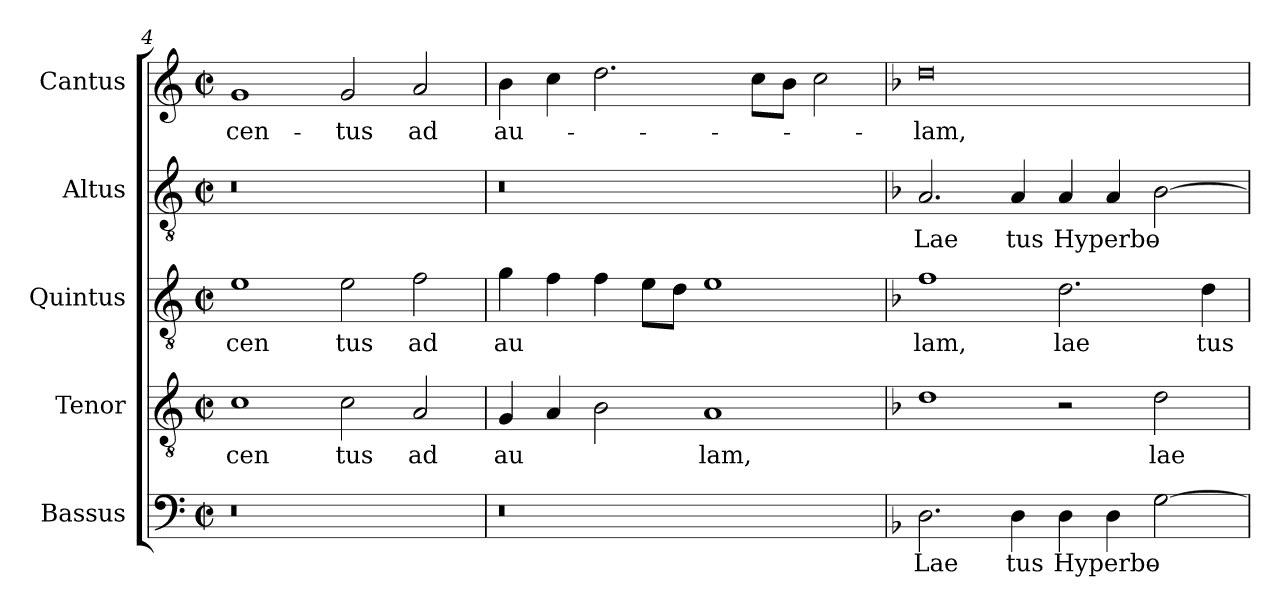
**kern	**text	**kern	**text	**kern	**text	**kern	**text	**kern	**text
*part5	*part5	*part4	*part4	*part3	*part3	*part2	*part2	*part1	*part1
*staff5	*staff5	*staff4	*staff4	*staff3	*staff3	*staff2	*staff2	*staff1	*staff1
*I"Bassus	*	*I"Tenor	*	*I"Quintus	*	*I"Altus	*	*I"Cantus	*
*clefF4	*	*clefGv2	*	*clefGv2	*	*clefGv2	*	*clefG2	*
*M2/2	*	*M2/2	*	*M2/2	*	*M2/2	*	*M2/2	*
*met(c|)	*	*met(c|)	*	*met(c|)	*	*met(c|)	*	*met(c|)	*
=4	=4	=4	=4	=4	=4	=4	=4	=4	=4
!	!	!	!LO:LY:b:cj	!	!LO:LY:b:cj	!	!	!	!LO:LY:b:cj
0r	.	1c	cen	1e	cen	0r	.	1g	-cen-
!	!	!	!LO:LY:b:cj	!	!LO:LY:b:cj	!	!	!	!LO:LY:b:cj
.	.	2c\	tus	2e\	tus	.	.	2g/	-tus
!	!	!	!LO:LY:b:cj	!	!LO:LY:b:cj	!	!	!	!LO:LY:b:cj
.	.	2A/	ad	2f\	ad	.	.	2a/	ad
=5	=5	=5	=5	=5	=5	=5	=5	=5	=5
!	!	!	!LO:LY:b	!	!LO:LY:b	!	!	!	!LO:LY:b
0r	.	4G/	au	4g\	au	0r	.	4b\	au-
.	.	4A/	.	4f\	.	.	.	4cc\	.
.	.	2B\	.	4f\	.	.	.	2.dd\	.
.	.	.	.	8e\L	.	.	.	.	.
.	.	.	.	8d\J	.	.	.	.	.
!	!	!	!LO:LY:b	!	!	!	!	!	!
.	.	1A	lam,	1e	.	.	.	.	.
.	.	.	.	.	.	.	.	8cc\L	.
.	.	.	.	.	.	.	.	8b\J	.
.	.	.	.	.	.	.	.	2cc\	.
!!LO:LB:g=z
=6	=6	=6	=6	=6	=6	=6	=6	=6	=6
*k[b-]	*	*k[b-]	*	*k[b-]	*	*k[b-]	*	*k[b-]	*
*F:	*	*F:	*	*F:	*	*F:	*	*F:	*
!	!LO:LY:b:cj	!	!	!	!LO:LY:b:cj	!	!LO:LY:b:cj	!	!LO:LY:b:cj
2.D\	Lae	1d	.	1f	lam,	2.A/	Lae	0dd	-lam,
!	!LO:LY:b:cj	!	!	!	!	!	!LO:LY:b:cj	!	!
4D\	tus	.	.	.	.	4A/	tus	.	.
!	!LO:LY:b	!	!	!	!LO:LY:b:cj	!	!LO:LY:b	!	!
4D\	Hyperbo-	2r	.	2.d\	lae	4A/	Hyperbo-	.	.
4D\	.	.	.	.	.	4A/	.	.	.
!	!	!	!LO:LY:b:cj	!	!	!	!	!	!
[>2G\	.	2d\	lae-	.	.	[>2B-\	.	.	.
!	!	!	!	!	!LO:LY:b:cj	!	!	!	!
.	.	.	.	4d\	tus	.	.	.	.
=	=	=	=	=	=	=	=	=	=
*-	*-	*-	*-	*-	*-	*-	*-	*-	*-
